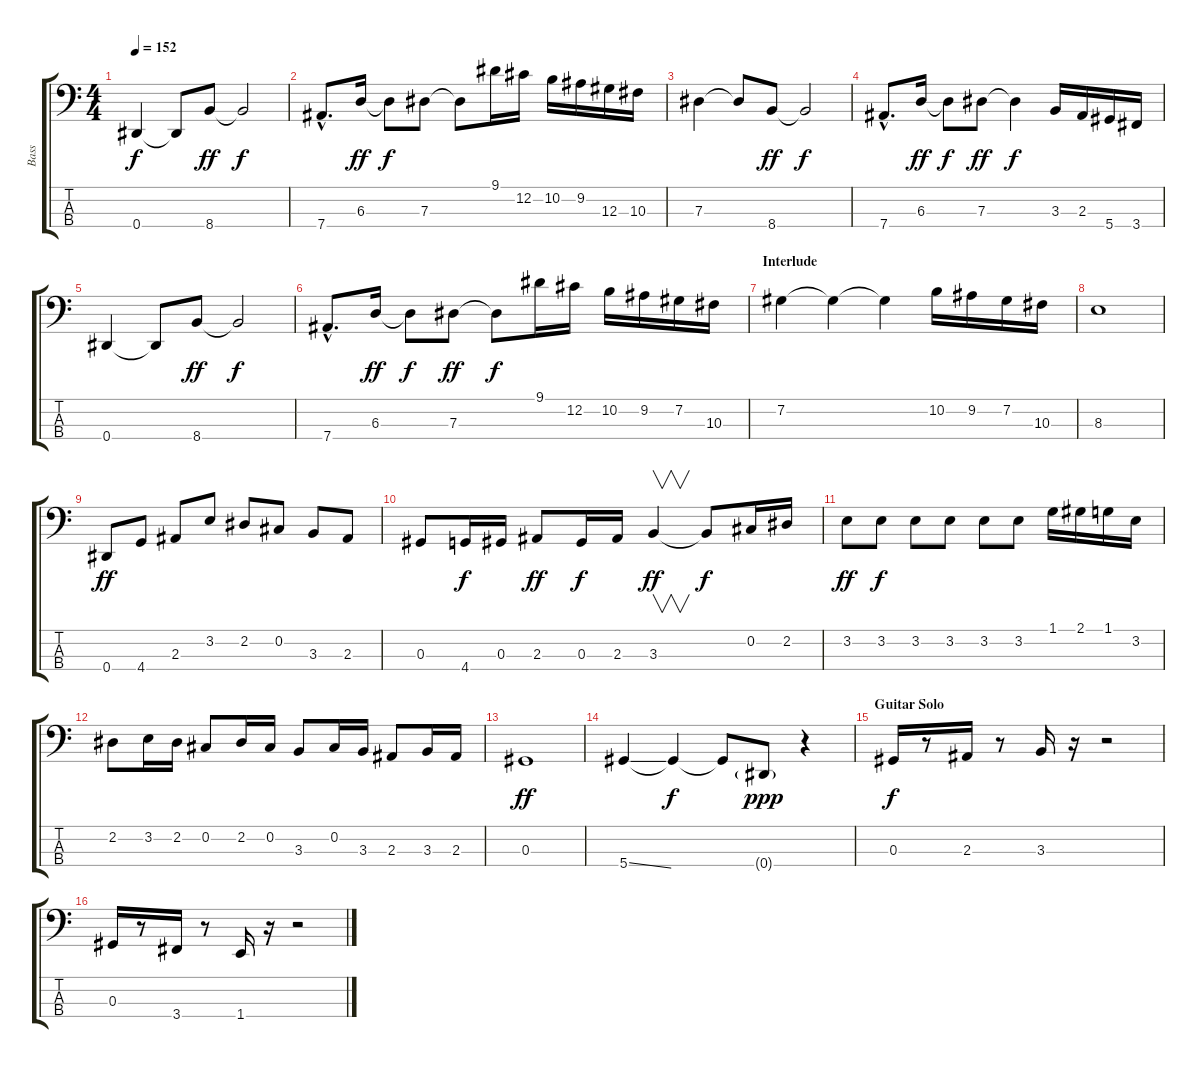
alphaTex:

\track ("Bass" "Bass") {instrument electricbassfinger}
\staff {score tabs}
\tuning (Gb2 Db2 Ab1 Eb1) {hide}
\ts (4 4)
\tempo 152
\clef f4
\ks c
0.4.4{dy f} 0.4{t}.8 8.4.8{dy ff} 8.4{t}.2{dy f} |
7.4{hac}.8{d} 6.3.16{dy ff} 6.3{t}.8{dy f} 7.3.8 7.3{t}.8 9.1.16 12.2.16 10.2.16 9.2.16 12.3.16 10.3.16 |
7.3.4 7.3{t}.8 8.4.8{dy ff} 8.4{t}.2{dy f} |
7.4{hac}.8{d} 6.3.16{dy ff} 6.3{t}.8{dy f} 7.3.8{dy ff} 7.3{t}.4{dy f} 3.3.16 2.3.16 5.4.16 3.4.16 |
0.4.4 0.4{t}.8 8.4.8{dy ff} 8.4{t}.2{dy f} |
7.4{hac}.8{d} 6.3.16{dy ff} 6.3{t}.8{dy f} 7.3.8{dy ff} 7.3{t}.8{dy f} 9.1.16 12.2.16 10.2.16 9.2.16 7.2.16 10.3.16 |
\section ("" "Interlude")
7.2.4 7.2{t}.4 7.2{t}.4 10.2.16 9.2.16 7.2.16 10.3.16 |
8.3.1 |
0.4.8{dy ff} 4.4.8 2.3.8 3.2.8 2.2.8 0.2.8 3.3.8 2.3.8 |
0.3.8 4.4.16{dy f} 0.3.16 2.3.8{dy ff} 0.3.16{dy f} 2.3.16 3.3.4{v dy ff} 3.3{t}.8{dy f} 0.2.16 2.2.16 |
3.2.8{dy ff} 3.2.8{dy f} 3.2.8 3.2.8 3.2.8 3.2.8 1.1.16 2.1.16 1.1.16 3.2.16 |
2.2.8 3.2.16 2.2.16 0.2.8 2.2.16 0.2.16 3.3.8 0.2.16 3.3.16 2.3.8 3.3.16 2.3.16 |
0.3.1{dy ff} |
5.4{ss}.4 5.4{t}.4{dy f} 5.4{t}.8 0.4{g}.8{dy ppp} r.4 |
\section ("" "Guitar Solo")
0.3.16{dy f} r.8 2.3.16 r.8 3.3.16 r.16 r.2 |
0.3.16 r.8 3.4.16 r.8 1.4.16 r.16 r.2
